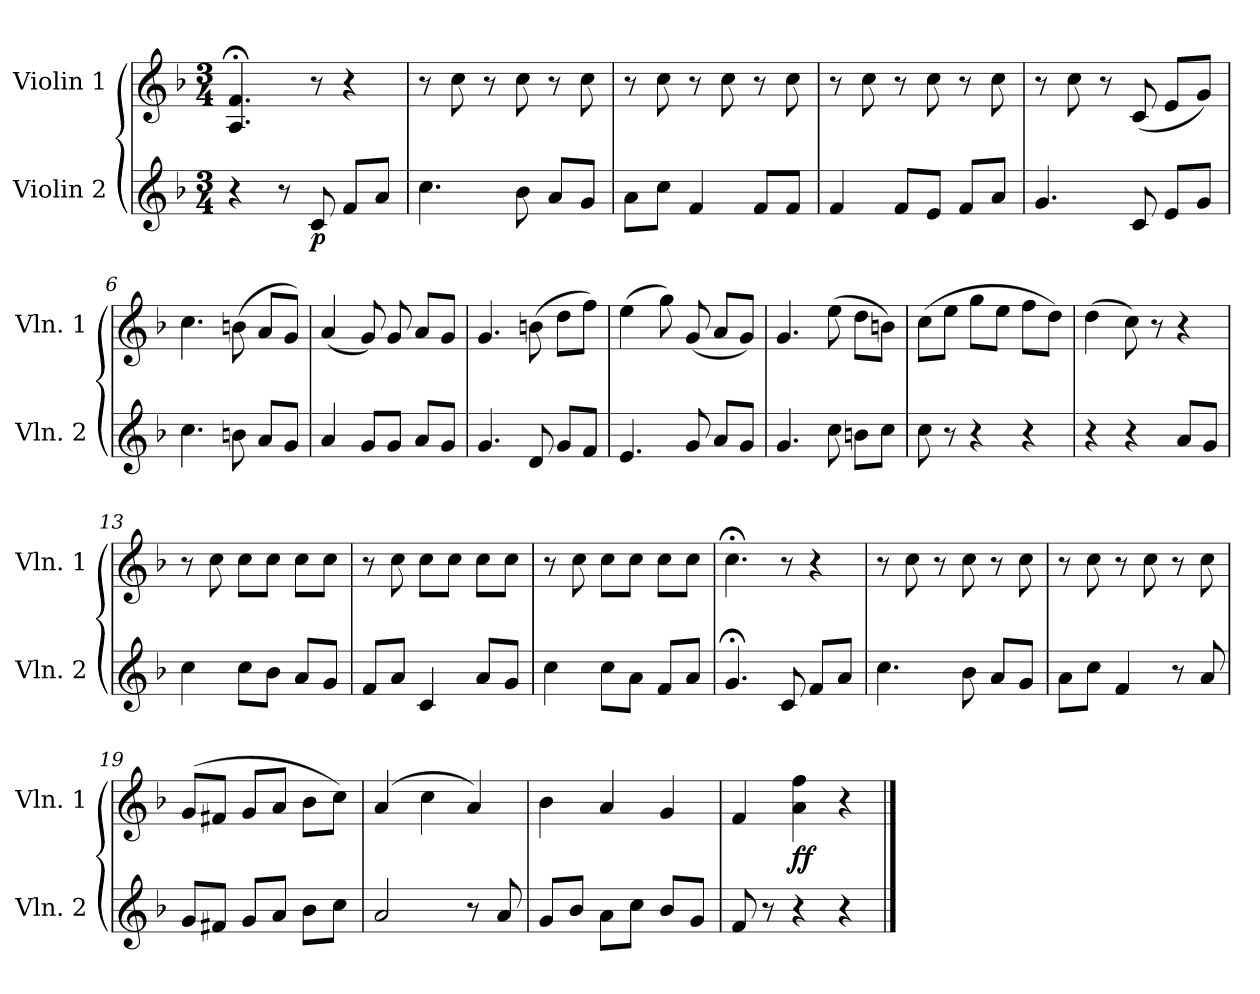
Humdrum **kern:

**kern	**dynam	**kern	**dynam
*part2	*part2	*part1	*part1
*staff2	*staff2	*staff1	*staff1
*I"Violin 2	*	*I"Violin 1	*
*I'Vln. 2	*	*I'Vln. 1	*
*clefG2	*	*clefG2	*
*k[b-]	*	*k[b-]	*
*M3/4	*	*M3/4	*
=1	=1	=1	=1
4r	.	4.A;</ 4.f;</	.
8r	.	.	.
!	!LO:DY:b	!	!
8c/	p	8r	.
8f/L	.	4r	.
8a/J	.	.	.
=2	=2	=2	=2
4.cc\	.	8r	.
.	.	8cc\	.
.	.	8r	.
8b-\	.	8cc\	.
8a/L	.	8r	.
8g/J	.	8cc\	.
=3	=3	=3	=3
8a\L	.	8r	.
8cc\J	.	8cc\	.
4f/	.	8r	.
.	.	8cc\	.
8f/L	.	8r	.
8f/J	.	8cc\	.
=4	=4	=4	=4
4f/	.	8r	.
.	.	8cc\	.
8f/L	.	8r	.
8e/J	.	8cc\	.
8f/L	.	8r	.
8a/J	.	8cc\	.
=5	=5	=5	=5
4.g/	.	8r	.
.	.	8cc\	.
.	.	8r	.
8c/	.	(<8c/	.
8e/L	.	8e/L	.
8g/J	.	8g/J)	.
!!LO:LB:g=z
=6	=6	=6	=6
4.cc\	.	4.cc\	.
8bn\	.	(>8bn\	.
8a/L	.	8a/L	.
8g/J	.	8g/J)	.
=7	=7	=7	=7
4a/	.	(<4a/	.
8g/L	.	8g/)	.
8g/J	.	8g/	.
8a/L	.	8a/L	.
8g/J	.	8g/J	.
=8	=8	=8	=8
4.g/	.	4.g/	.
8d/	.	(>8bn\	.
8g/L	.	8dd\L	.
8f/J	.	8ff\J)	.
=9	=9	=9	=9
4.e/	.	(>4ee\	.
.	.	8gg\)	.
8g/	.	(<8g/	.
8a/L	.	8a/L	.
8g/J	.	8g/J)	.
=10	=10	=10	=10
4.g/	.	4.g/	.
8cc\	.	(>8ee\	.
8bn\L	.	8dd\L	.
8cc\J	.	8bn\J)	.
=11	=11	=11	=11
8cc\	.	(>8cc\L	.
8r	.	8ee\J	.
4r	.	8gg\L	.
.	.	8ee\J	.
4r	.	8ff\L	.
.	.	8dd\J)	.
!!LO:LB:g=z
=12	=12	=12	=12
4r	.	(>4dd\	.
4r	.	8cc\)	.
.	.	8r	.
8a/L	.	4r	.
8g/J	.	.	.
=13	=13	=13	=13
4cc\	.	8r	.
.	.	8cc\	.
8cc\L	.	8cc\L	.
8b-\J	.	8cc\J	.
8a/L	.	8cc\L	.
8g/J	.	8cc\J	.
=14	=14	=14	=14
8f/L	.	8r	.
8a/J	.	8cc\	.
4c/	.	8cc\L	.
.	.	8cc\J	.
8a/L	.	8cc\L	.
8g/J	.	8cc\J	.
=15	=15	=15	=15
4cc\	.	8r	.
.	.	8cc\	.
8cc\L	.	8cc\L	.
8a\J	.	8cc\J	.
8f/L	.	8cc\L	.
8a/J	.	8cc\J	.
=16	=16	=16	=16
4.g;</	.	4.cc;<\	.
8c/	.	8r	.
8f/L	.	4r	.
8a/J	.	.	.
=17	=17	=17	=17
4.cc\	.	8r	.
.	.	8cc\	.
.	.	8r	.
8b-\	.	8cc\	.
8a/L	.	8r	.
8g/J	.	8cc\	.
!!LO:LB:g=z
=18	=18	=18	=18
8a\L	.	8r	.
8cc\J	.	8cc\	.
4f/	.	8r	.
.	.	8cc\	.
8r	.	8r	.
8a/	.	8cc\	.
=19	=19	=19	=19
8g/L	.	(>8g/L	.
8f#X/J	.	8f#X/J	.
8g/L	.	8g/L	.
8a/J	.	8a/J	.
8b-\L	.	8b-\L	.
8cc\J	.	8cc\J)	.
=20	=20	=20	=20
2a/	.	(>4a/	.
.	.	4cc\	.
8r	.	4a/)	.
8a/	.	.	.
=21	=21	=21	=21
8g/L	.	4b-\	.
8b-/J	.	.	.
8a\L	.	4a/	.
8cc\J	.	.	.
8b-/L	.	4g/	.
8g/J	.	.	.
=22	=22	=22	=22
8f/	.	4f/	.
8r	.	.	.
!	!	!	!LO:DY:b
4r	.	4a\ 4ff\	ff
4r	.	4r	.
==	==	==	==
*-	*-	*-	*-
